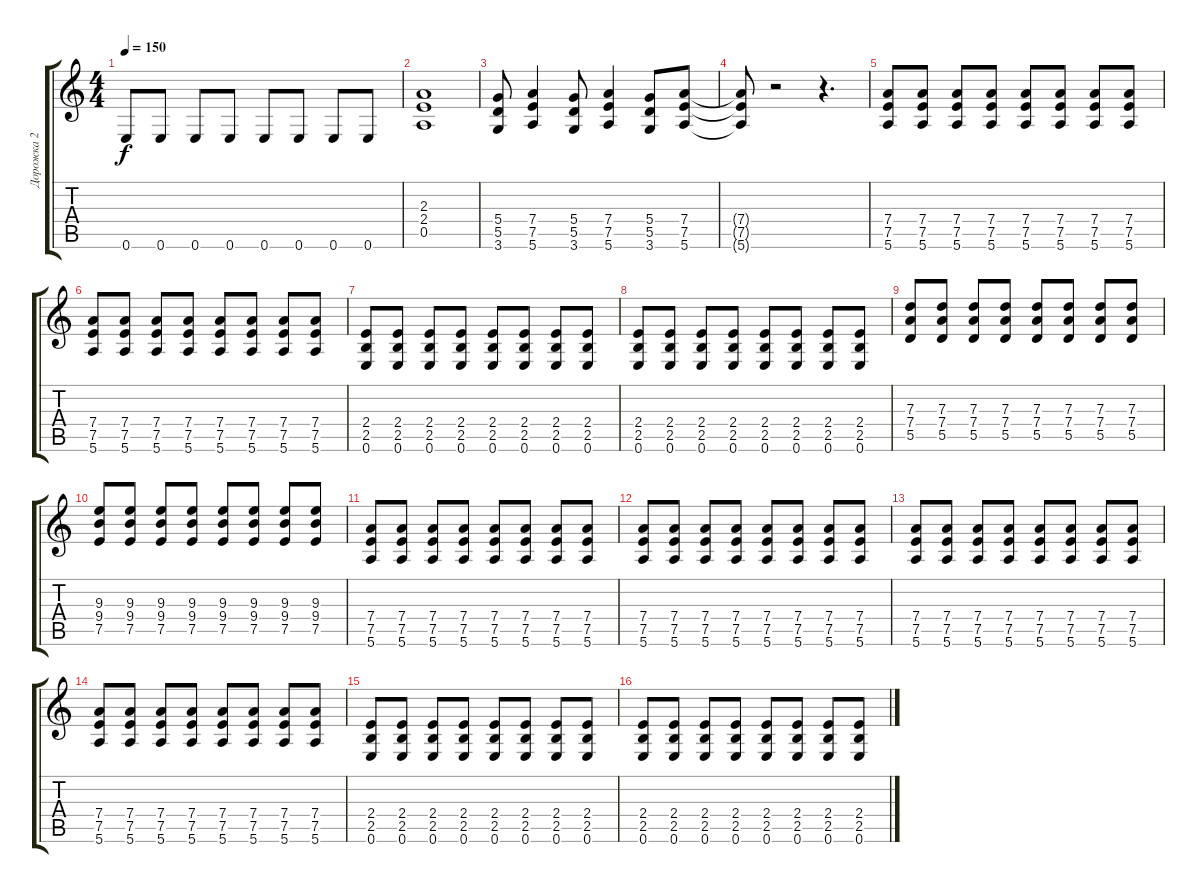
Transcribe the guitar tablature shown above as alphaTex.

\track ("Дорожка 2" "Дорожка 2") {instrument distortionguitar}
\staff {score tabs}
\tuning (E4 B3 G3 D3 A2 E2) {hide}
\ts (4 4)
\tempo 150
\clef g2
\ks c
0.6.8{dy f} 0.6.8 0.6.8 0.6.8 0.6.8 0.6.8 0.6.8 0.6.8 |
(2.3 2.4 0.5).1 |
(5.4 5.5 3.6).8 (7.4 7.5 5.6).4 (5.4 5.5 3.6).8 (7.4 7.5 5.6).4 (5.4 5.5 3.6).8 (7.4 7.5 5.6).8 |
(7.4{t} 7.5{t} 5.6{t}).8 r.2 r.4{d} |
(7.4 7.5 5.6).8 (7.4 7.5 5.6).8 (7.4 7.5 5.6).8 (7.4 7.5 5.6).8 (7.4 7.5 5.6).8 (7.4 7.5 5.6).8 (7.4 7.5 5.6).8 (7.4 7.5 5.6).8 |
(7.4 7.5 5.6).8 (7.4 7.5 5.6).8 (7.4 7.5 5.6).8 (7.4 7.5 5.6).8 (7.4 7.5 5.6).8 (7.4 7.5 5.6).8 (7.4 7.5 5.6).8 (7.4 7.5 5.6).8 |
(2.4 2.5 0.6).8 (2.4 2.5 0.6).8 (2.4 2.5 0.6).8 (2.4 2.5 0.6).8 (2.4 2.5 0.6).8 (2.4 2.5 0.6).8 (2.4 2.5 0.6).8 (2.4 2.5 0.6).8 |
(2.4 2.5 0.6).8 (2.4 2.5 0.6).8 (2.4 2.5 0.6).8 (2.4 2.5 0.6).8 (2.4 2.5 0.6).8 (2.4 2.5 0.6).8 (2.4 2.5 0.6).8 (2.4 2.5 0.6).8 |
(7.3 7.4 5.5).8 (7.3 7.4 5.5).8 (7.3 7.4 5.5).8 (7.3 7.4 5.5).8 (7.3 7.4 5.5).8 (7.3 7.4 5.5).8 (7.3 7.4 5.5).8 (7.3 7.4 5.5).8 |
(9.3 9.4 7.5).8 (9.3 9.4 7.5).8 (9.3 9.4 7.5).8 (9.3 9.4 7.5).8 (9.3 9.4 7.5).8 (9.3 9.4 7.5).8 (9.3 9.4 7.5).8 (9.3 9.4 7.5).8 |
(7.4 7.5 5.6).8 (7.4 7.5 5.6).8 (7.4 7.5 5.6).8 (7.4 7.5 5.6).8 (7.4 7.5 5.6).8 (7.4 7.5 5.6).8 (7.4 7.5 5.6).8 (7.4 7.5 5.6).8 |
(7.4 7.5 5.6).8 (7.4 7.5 5.6).8 (7.4 7.5 5.6).8 (7.4 7.5 5.6).8 (7.4 7.5 5.6).8 (7.4 7.5 5.6).8 (7.4 7.5 5.6).8 (7.4 7.5 5.6).8 |
(7.4 7.5 5.6).8 (7.4 7.5 5.6).8 (7.4 7.5 5.6).8 (7.4 7.5 5.6).8 (7.4 7.5 5.6).8 (7.4 7.5 5.6).8 (7.4 7.5 5.6).8 (7.4 7.5 5.6).8 |
(7.4 7.5 5.6).8 (7.4 7.5 5.6).8 (7.4 7.5 5.6).8 (7.4 7.5 5.6).8 (7.4 7.5 5.6).8 (7.4 7.5 5.6).8 (7.4 7.5 5.6).8 (7.4 7.5 5.6).8 |
(2.4 2.5 0.6).8 (2.4 2.5 0.6).8 (2.4 2.5 0.6).8 (2.4 2.5 0.6).8 (2.4 2.5 0.6).8 (2.4 2.5 0.6).8 (2.4 2.5 0.6).8 (2.4 2.5 0.6).8 |
(2.4 2.5 0.6).8 (2.4 2.5 0.6).8 (2.4 2.5 0.6).8 (2.4 2.5 0.6).8 (2.4 2.5 0.6).8 (2.4 2.5 0.6).8 (2.4 2.5 0.6).8 (2.4 2.5 0.6).8
